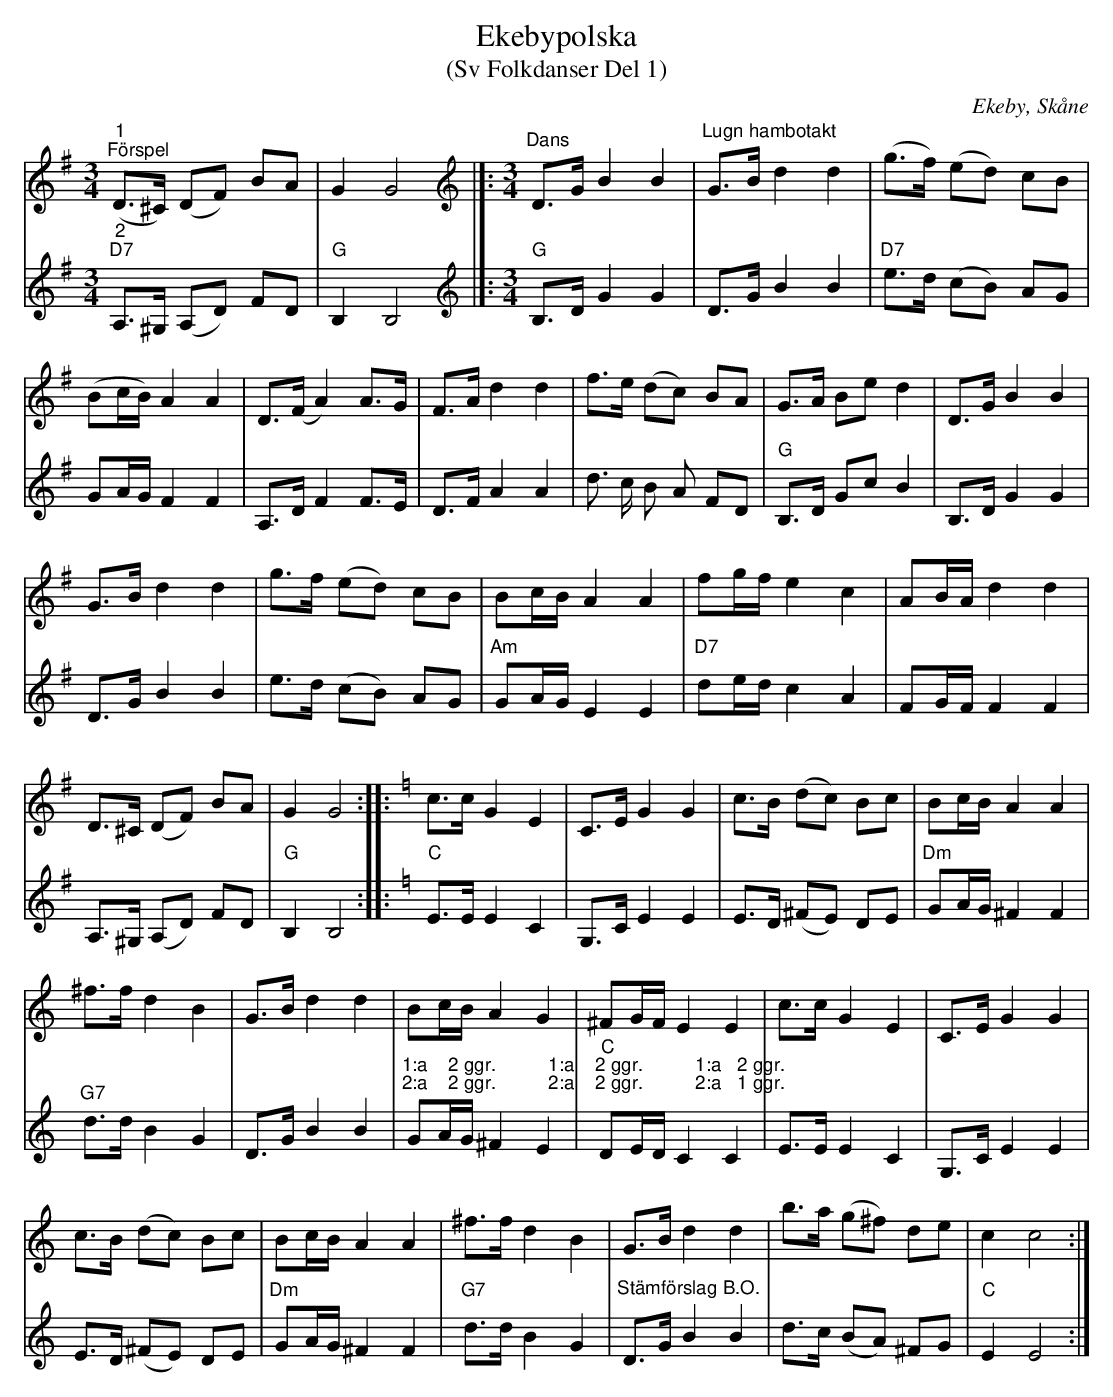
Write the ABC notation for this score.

X:1
T:Ekebypolska
T:(Sv Folkdanser Del 1)
O:Ekeby, Skåne
L:1/8
M:3/4
K:G
V:1
"^1""^Förspel" (D>^C) (DF) BA | G2 G4 |]:[K:G][M:3/4][K:treble]"^Dans" D>G B2 B2 | "^Lugn hambotakt" G>B d2 d2 | (g>f) (ed) cB |
 (Bc/B/) A2 A2 | D>(F A2) A>G | F>A d2 d2 | f>e (dc) BA | G>A Be d2 | D>G B2 B2 |
G>B d2 d2 | g>f (ed) cB |Bc/B/ A2 A2 | fg/f/ e2 c2 | AB/A/ d2 d2 |
D>^C (DF) BA |G2 G4 ::[K:C] c>c G2 E2 | C>E G2 G2 | c>B (dc) Bc | Bc/B/ A2 A2 |
^f>f d2 B2 | G>B d2 d2 | Bc/B/ A2 G2 | ^FG/F/ E2 E2 | c>c G2 E2 | C>E G2 G2 |
c>B (dc) Bc | Bc/B/ A2 A2 | ^f>f d2 B2 | G>B d2 d2 | b>a (g^f) de | c2 c4 :|
V:2
"^2""D7" A,>^G, (A,D) FD |"G" B,2 B,4 |]:[K:G][M:3/4][K:treble]"G" B,>D G2 G2 | D>G B2 B2 |
"D7"e>d (cB) AG | GA/G/ F2 F2 | A,>D F2 F>E | D>F A2 A2 | d3/2 c/ B A FD |"G" B,>D Gc B2 |
B,>D G2 G2 | D>G B2 B2 | e>d (cB) AG |"Am" GA/G/ E2 E2 |"D7" de/d/ c2 A2 | FG/F/ F2 F2 | A,>^G, (A,D) FD |
"G"B,2 B,4 ::[K:C] "C"E>E E2 C2 | G,>C E2 E2 | E>D (^FE) DE |"Dm" GA/G/ ^F2 F2 |"G7" d>d B2 G2 |
D>G B2 B2 | "^1:a    2 ggr.          1:a    2 ggr.          1:a   2 ggr.""^2:a    2 ggr.          2:a    2 ggr.          2:a   1 ggr." GA/G/ ^F2 E2 |"C" DE/D/ C2 C2 |  E>E E2 C2 | G,>C E2 E2 |
E>D (^FE) DE |"Dm"  GA/G/ ^F2 F2 | "G7"d>d B2 G2 |"^Stämförslag B.O." D>G B2 B2 | d>c (BA) ^FG | "C" E2 E4 :|
